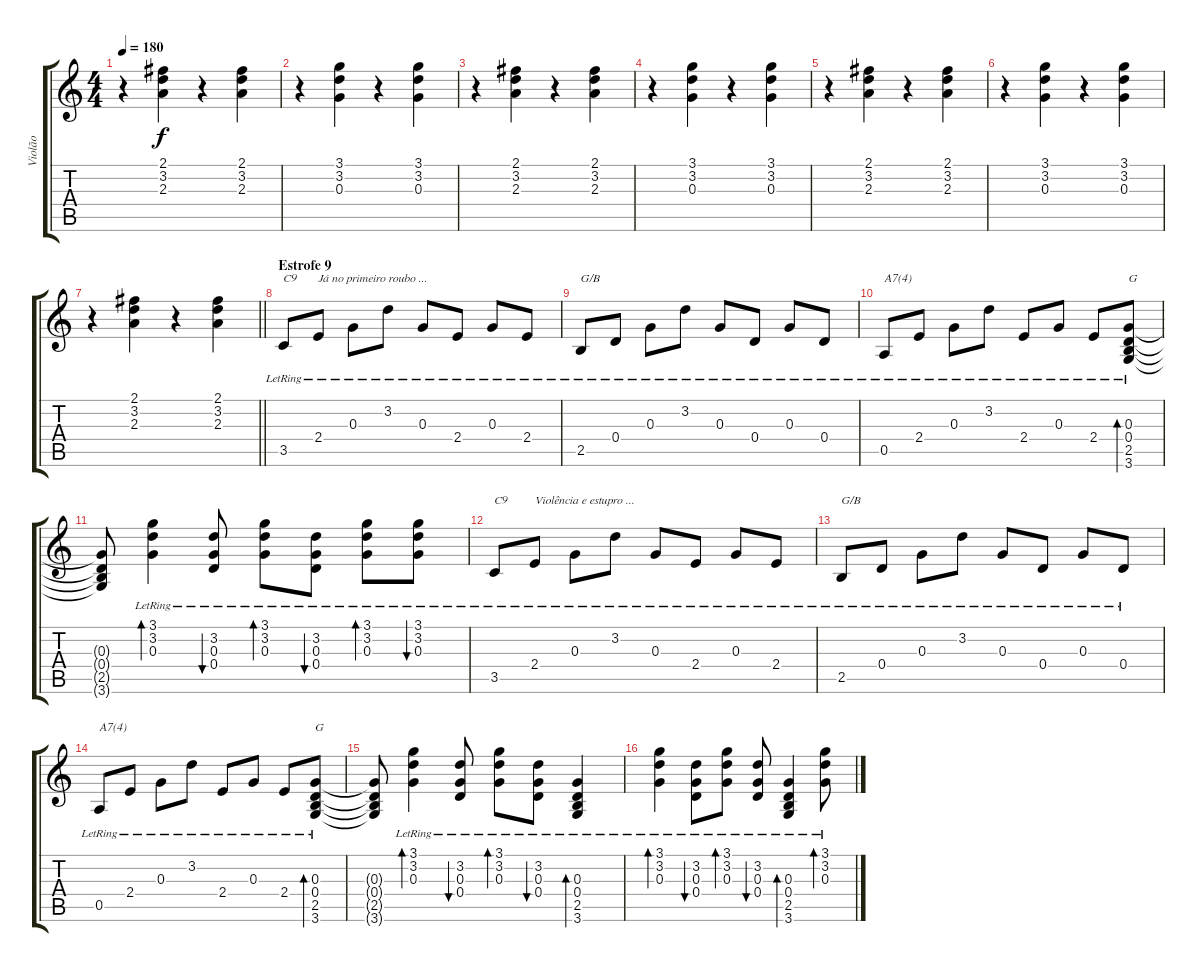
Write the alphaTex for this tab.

\track ("Violão" "Violão") {instrument acousticguitarsteel}
\staff {score tabs}
\tuning (E4 B3 G3 D3 A2 E2) {hide}
\ts (4 4)
\tempo 180
\clef g2
\ks c
r.4{dy f} (2.1 3.2 2.3).4 r.4 (2.1 3.2 2.3).4 |
r.4 (3.1 3.2 0.3).4 r.4 (3.1 3.2 0.3).4 |
r.4 (2.1 3.2 2.3).4 r.4 (2.1 3.2 2.3).4 |
r.4 (3.1 3.2 0.3).4 r.4 (3.1 3.2 0.3).4 |
r.4 (2.1 3.2 2.3).4 r.4 (2.1 3.2 2.3).4 |
r.4 (3.1 3.2 0.3).4 r.4 (3.1 3.2 0.3).4 |
\barLineRight lightlight
r.4 (2.1 3.2 2.3).4 r.4 (2.1 3.2 2.3).4 |
\section ("" "Estrofe 9")
3.5{lr}.8{txt "C9"} 2.4{lr}.8{txt "Já no primeiro roubo ..."} 0.3{lr}.8 3.2{lr}.8 0.3{lr}.8 2.4{lr}.8 0.3{lr}.8 2.4{lr}.8 |
2.5{lr}.8{txt "G/B"} 0.4{lr}.8 0.3{lr}.8 3.2{lr}.8 0.3{lr}.8 0.4{lr}.8 0.3{lr}.8 0.4{lr}.8 |
0.5{lr}.8{txt "A7(4)"} 2.4{lr}.8 0.3{lr}.8 3.2{lr}.8 2.4{lr}.8 0.3{lr}.8 2.4{lr}.8 (0.3{lr} 0.4{lr} 2.5{lr} 3.6{lr}).8{bd 60 txt "G"} |
(0.3{t} 0.4{t} 2.5{t} 3.6{t}).8 (3.1{lr} 3.2{lr} 0.3{lr}).4{bd 60} (3.2{lr} 0.3{lr} 0.4{lr}).8{bu 60} (3.1{lr} 3.2{lr} 0.3{lr}).8{bd 60} (3.2{lr} 0.3{lr} 0.4{lr}).8{bu 60} (3.1{lr} 3.2{lr} 0.3{lr}).8{bd 60} (3.1{lr} 3.2{lr} 0.3{lr}).8{bu 60} |
3.5{lr}.8{txt "C9"} 2.4{lr}.8{txt "Violência e estupro ..."} 0.3{lr}.8 3.2{lr}.8 0.3{lr}.8 2.4{lr}.8 0.3{lr}.8 2.4{lr}.8 |
2.5{lr}.8{txt "G/B"} 0.4{lr}.8 0.3{lr}.8 3.2{lr}.8 0.3{lr}.8 0.4{lr}.8 0.3{lr}.8 0.4{lr}.8 |
0.5{lr}.8{txt "A7(4)"} 2.4{lr}.8 0.3{lr}.8 3.2{lr}.8 2.4{lr}.8 0.3{lr}.8 2.4{lr}.8 (0.3{lr} 0.4{lr} 2.5{lr} 3.6{lr}).8{bd 60 txt "G"} |
(0.3{t} 0.4{t} 2.5{t} 3.6{t}).8 (3.1{lr} 3.2{lr} 0.3{lr}).4{bd 60} (3.2{lr} 0.3{lr} 0.4{lr}).8{bu 60} (3.1{lr} 3.2{lr} 0.3{lr}).8{bd 60} (3.2{lr} 0.3{lr} 0.4{lr}).8{bu 60} (0.3{lr} 0.4{lr} 2.5{lr} 3.6{lr}).4{bd 60} |
(3.1{lr} 3.2{lr} 0.3{lr}).4{bd 60} (3.2{lr} 0.3{lr} 0.4{lr}).8{bu 60} (3.1{lr} 3.2{lr} 0.3{lr}).8{bd 60} (3.2{lr} 0.3{lr} 0.4{lr}).8{bu 60} (0.3{lr} 0.4{lr} 2.5{lr} 3.6{lr}).4{bd 60} (3.1{lr} 3.2{lr} 0.3{lr}).8{bd 60}
